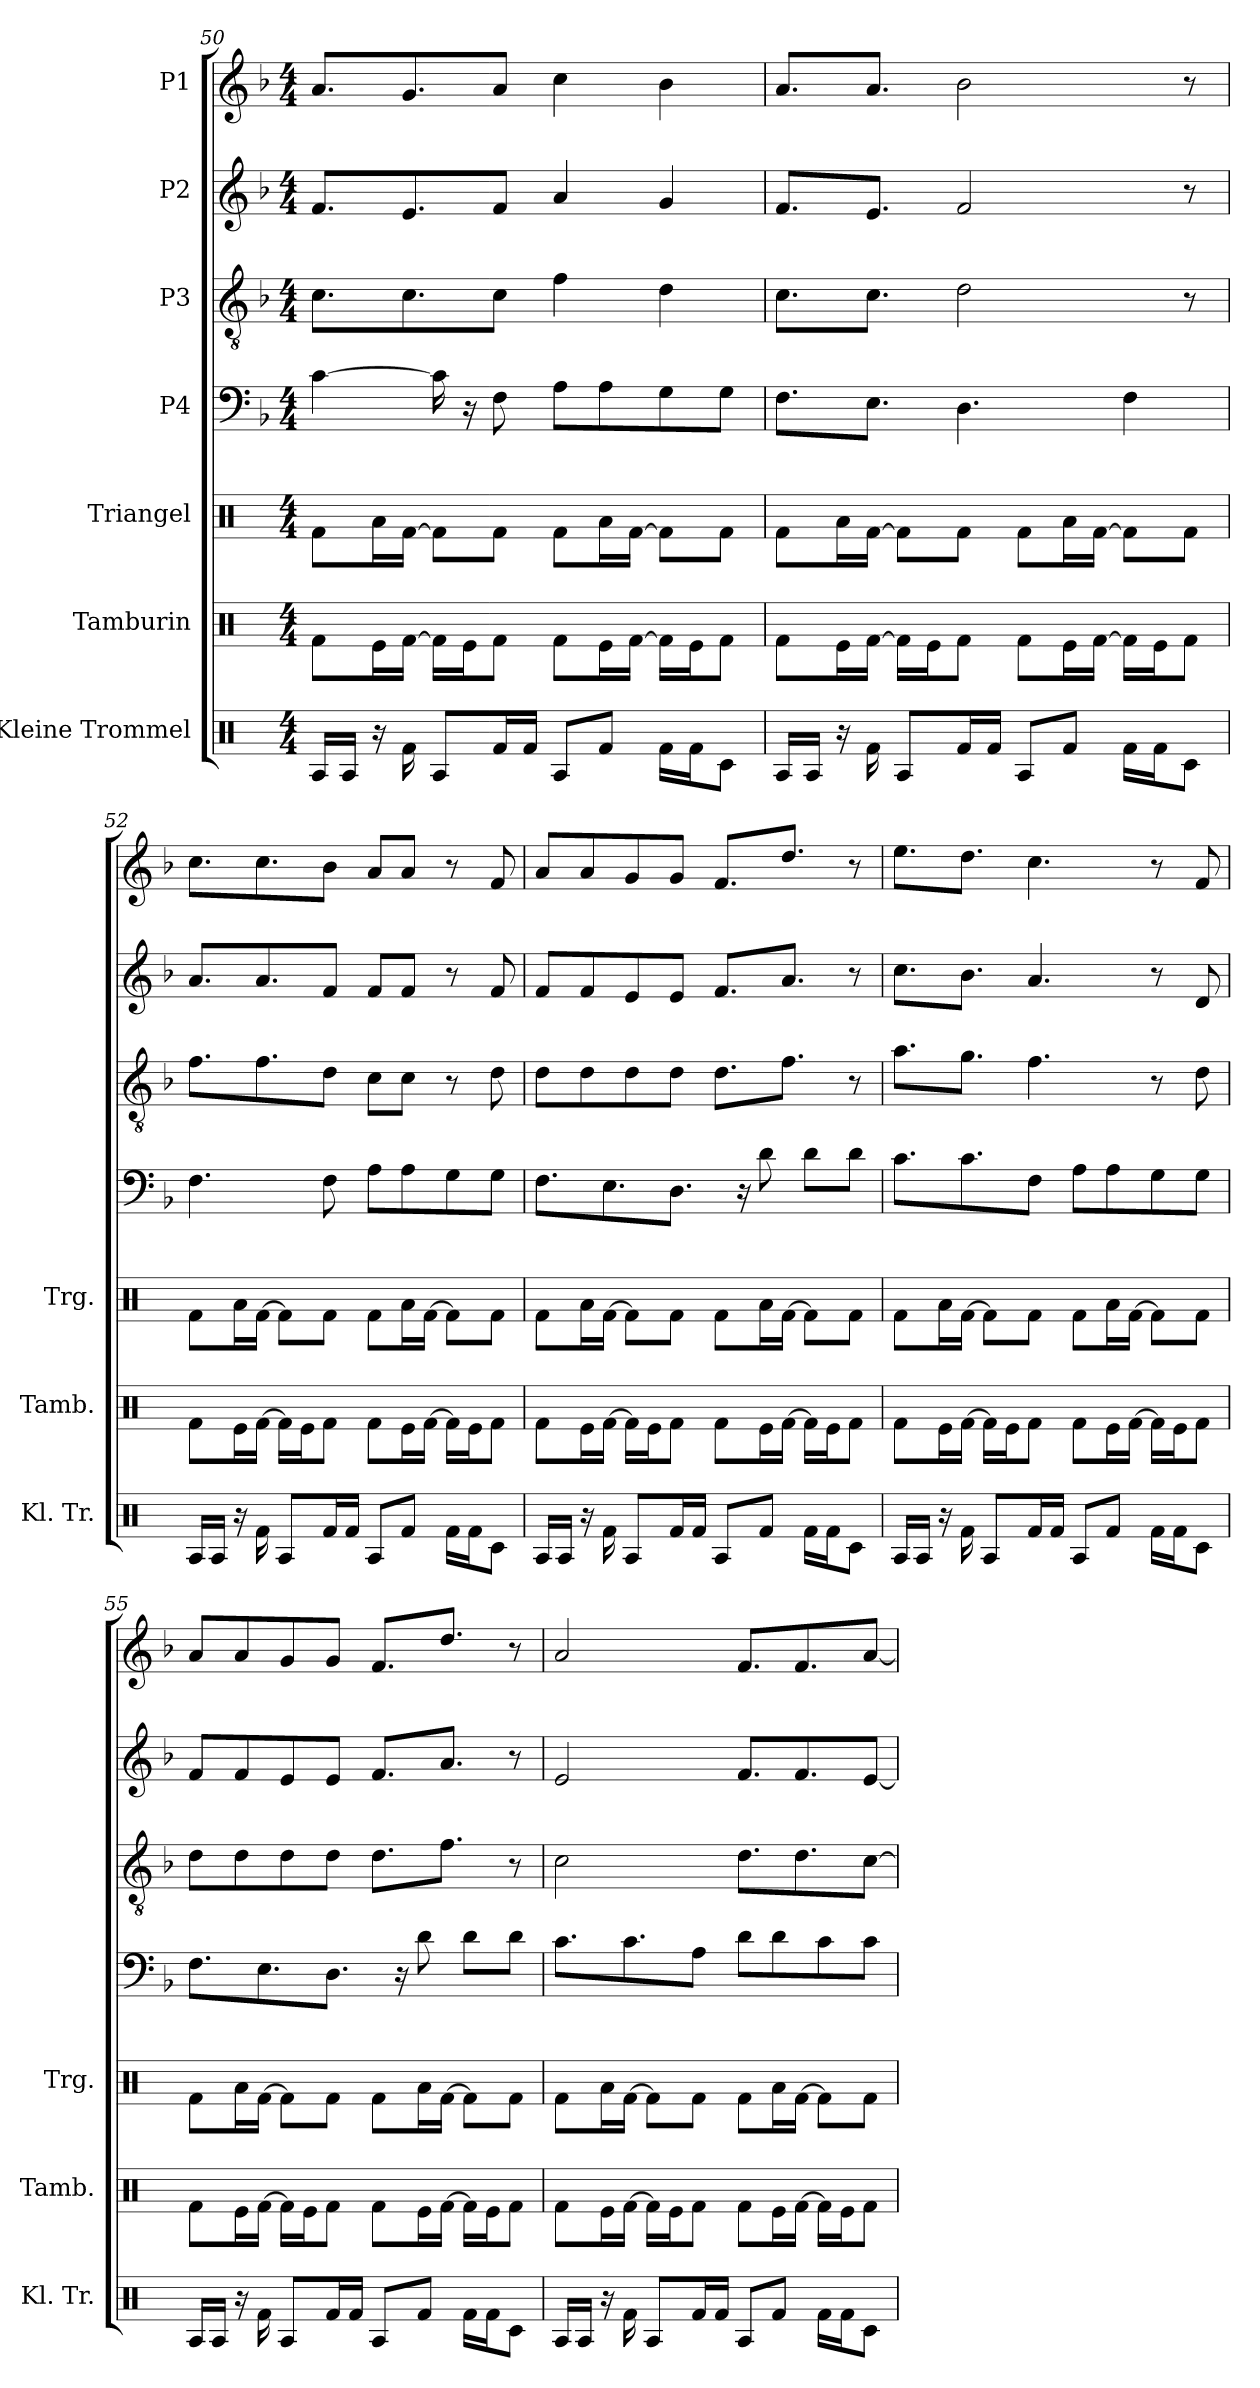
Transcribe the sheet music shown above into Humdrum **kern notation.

**kern	**kern	**kern	**kern	**kern	**kern	**kern
*part7	*part6	*part5	*part4	*part3	*part2	*part1
*staff7	*staff6	*staff5	*staff4	*staff3	*staff2	*staff1
*I"Kleine Trommel	*I"Tamburin	*I"Triangel	*I"P4	*I"P3	*I"P2	*I"P1
*I'Kl. Tr.	*I'Tamb.	*I'Trg.	*	*	*	*
*clefX	*clefX	*clefX	*clefF4	*clefGv2	*clefG2	*clefG2
*	*	*	*	*ITrd7c12	*	*
*k[]	*k[]	*k[]	*k[b-]	*k[b-]	*k[b-]	*k[b-]
*C:	*C:	*C:	*F:	*F:	*F:	*F:
*M4/4	*M4/4	*M4/4	*M4/4	*M4/4	*M4/4	*M4/4
=50	=50	=50	=50	=50	=50	=50
16RAi/LL	8Rfi\L	8Rfi\L	[>4ci\	8.Ci\L	8.fi/L	8.ai/L
16RAi/JJ	.	.	.	.	.	.
16r	16Rei\L	16Rai\L	.	.	.	.
16Rfi\	[>16Rfi\JJ	[>16Rfi\JJ	.	8.Ci\	8.ei/	8.gi/
8RAi/L	16Rfi\LL]	8Rfi\L]	16ci\]	.	.	.
.	16Rei\J	.	16r	.	.	.
16Rfi/L	8Rfi\J	8Rfi\J	8Fi\	8Ci\J	8fi/J	8ai/J
16Rfi/JJ	.	.	.	.	.	.
8RAi/L	8Rfi\L	8Rfi\L	8Ai\L	4Fi\	4ai/	4cci\
8Rfi/J	16Rei\L	16Rai\L	8Ai\	.	.	.
.	[>16Rfi\JJ	[>16Rfi\JJ	.	.	.	.
16Rfi\LL	16Rfi\LL]	8Rfi\L]	8Gi\	4Di\	4gi/	4b-i\
16Rfi\J	16Rei\J	.	.	.	.	.
8Rci\J	8Rfi\J	8Rfi\J	8Gi\J	.	.	.
=51	=51	=51	=51	=51	=51	=51
16RAi/LL	8Rfi\L	8Rfi\L	8.Fi\L	8.Ci\L	8.fi/L	8.ai/L
16RAi/JJ	.	.	.	.	.	.
16r	16Rei\L	16Rai\L	.	.	.	.
16Rfi\	[>16Rfi\JJ	[>16Rfi\JJ	8.Ei\J	8.Ci\J	8.ei/J	8.ai/J
8RAi/L	16Rfi\LL]	8Rfi\L]	.	.	.	.
.	16Rei\J	.	.	.	.	.
16Rfi/L	8Rfi\J	8Rfi\J	4.Di\	2Di\	2fi/	2b-i\
16Rfi/JJ	.	.	.	.	.	.
8RAi/L	8Rfi\L	8Rfi\L	.	.	.	.
8Rfi/J	16Rei\L	16Rai\L	.	.	.	.
.	[>16Rfi\JJ	[>16Rfi\JJ	.	.	.	.
16Rfi\LL	16Rfi\LL]	8Rfi\L]	4Fi\	.	.	.
16Rfi\J	16Rei\J	.	.	.	.	.
8Rci\J	8Rfi\J	8Rfi\J	.	8r	8r	8r
!!LO:LB:g=z
=52	=52	=52	=52	=52	=52	=52
16RAi/LL	8Rfi\L	8Rfi\L	4.Fi\	8.Fi\L	8.ai/L	8.cci\L
16RAi/JJ	.	.	.	.	.	.
16r	16Rei\L	16Rai\L	.	.	.	.
16Rfi\	[>16Rfi\JJ	[>16Rfi\JJ	.	8.Fi\	8.ai/	8.cci\
8RAi/L	16Rfi\LL]	8Rfi\L]	.	.	.	.
.	16Rei\J	.	.	.	.	.
16Rfi/L	8Rfi\J	8Rfi\J	8Fi\	8Di\J	8fi/J	8b-i\J
16Rfi/JJ	.	.	.	.	.	.
8RAi/L	8Rfi\L	8Rfi\L	8Ai\L	8Ci\L	8fi/L	8ai/L
8Rfi/J	16Rei\L	16Rai\L	8Ai\	8Ci\J	8fi/J	8ai/J
.	[>16Rfi\JJ	[>16Rfi\JJ	.	.	.	.
16Rfi\LL	16Rfi\LL]	8Rfi\L]	8Gi\	8r	8r	8r
16Rfi\J	16Rei\J	.	.	.	.	.
8Rci\J	8Rfi\J	8Rfi\J	8Gi\J	8Di\	8fi/	8fi/
=53	=53	=53	=53	=53	=53	=53
16RAi/LL	8Rfi\L	8Rfi\L	8.Fi\L	8Di\L	8fi/L	8ai/L
16RAi/JJ	.	.	.	.	.	.
16r	16Rei\L	16Rai\L	.	8Di\	8fi/	8ai/
16Rfi\	[>16Rfi\JJ	[>16Rfi\JJ	8.Ei\	.	.	.
8RAi/L	16Rfi\LL]	8Rfi\L]	.	8Di\	8ei/	8gi/
.	16Rei\J	.	.	.	.	.
16Rfi/L	8Rfi\J	8Rfi\J	8.Di\J	8Di\J	8ei/J	8gi/J
16Rfi/JJ	.	.	.	.	.	.
8RAi/L	8Rfi\L	8Rfi\L	.	8.Di\L	8.fi/L	8.fi/L
.	.	.	16r	.	.	.
8Rfi/J	16Rei\L	16Rai\L	8di\	.	.	.
.	[>16Rfi\JJ	[>16Rfi\JJ	.	8.Fi\J	8.ai/J	8.ddi/J
16Rfi\LL	16Rfi\LL]	8Rfi\L]	8di\L	.	.	.
16Rfi\J	16Rei\J	.	.	.	.	.
8Rci\J	8Rfi\J	8Rfi\J	8di\J	8r	8r	8r
=54	=54	=54	=54	=54	=54	=54
16RAi/LL	8Rfi\L	8Rfi\L	8.ci\L	8.Ai\L	8.cci\L	8.eei\L
16RAi/JJ	.	.	.	.	.	.
16r	16Rei\L	16Rai\L	.	.	.	.
16Rfi\	[>16Rfi\JJ	[>16Rfi\JJ	8.ci\	8.Gi\J	8.b-i\J	8.ddi\J
8RAi/L	16Rfi\LL]	8Rfi\L]	.	.	.	.
.	16Rei\J	.	.	.	.	.
16Rfi/L	8Rfi\J	8Rfi\J	8Fi\J	4.Fi\	4.ai/	4.cci\
16Rfi/JJ	.	.	.	.	.	.
8RAi/L	8Rfi\L	8Rfi\L	8Ai\L	.	.	.
8Rfi/J	16Rei\L	16Rai\L	8Ai\	.	.	.
.	[>16Rfi\JJ	[>16Rfi\JJ	.	.	.	.
16Rfi\LL	16Rfi\LL]	8Rfi\L]	8Gi\	8r	8r	8r
16Rfi\J	16Rei\J	.	.	.	.	.
8Rci\J	8Rfi\J	8Rfi\J	8Gi\J	8Di\	8di/	8fi/
!!LO:PB:g=z
=55	=55	=55	=55	=55	=55	=55
16RAi/LL	8Rfi\L	8Rfi\L	8.Fi\L	8Di\L	8fi/L	8ai/L
16RAi/JJ	.	.	.	.	.	.
16r	16Rei\L	16Rai\L	.	8Di\	8fi/	8ai/
16Rfi\	[>16Rfi\JJ	[>16Rfi\JJ	8.Ei\	.	.	.
8RAi/L	16Rfi\LL]	8Rfi\L]	.	8Di\	8ei/	8gi/
.	16Rei\J	.	.	.	.	.
16Rfi/L	8Rfi\J	8Rfi\J	8.Di\J	8Di\J	8ei/J	8gi/J
16Rfi/JJ	.	.	.	.	.	.
8RAi/L	8Rfi\L	8Rfi\L	.	8.Di\L	8.fi/L	8.fi/L
.	.	.	16r	.	.	.
8Rfi/J	16Rei\L	16Rai\L	8di\	.	.	.
.	[>16Rfi\JJ	[>16Rfi\JJ	.	8.Fi\J	8.ai/J	8.ddi/J
16Rfi\LL	16Rfi\LL]	8Rfi\L]	8di\L	.	.	.
16Rfi\J	16Rei\J	.	.	.	.	.
8Rci\J	8Rfi\J	8Rfi\J	8di\J	8r	8r	8r
=56	=56	=56	=56	=56	=56	=56
16RAi/LL	8Rfi\L	8Rfi\L	8.ci\L	2Ci\	2ei/	2ai/
16RAi/JJ	.	.	.	.	.	.
16r	16Rei\L	16Rai\L	.	.	.	.
16Rfi\	[>16Rfi\JJ	[>16Rfi\JJ	8.ci\	.	.	.
8RAi/L	16Rfi\LL]	8Rfi\L]	.	.	.	.
.	16Rei\J	.	.	.	.	.
16Rfi/L	8Rfi\J	8Rfi\J	8Ai\J	.	.	.
16Rfi/JJ	.	.	.	.	.	.
8RAi/L	8Rfi\L	8Rfi\L	8di\L	8.Di\L	8.fi/L	8.fi/L
8Rfi/J	16Rei\L	16Rai\L	8di\	.	.	.
.	[>16Rfi\JJ	[>16Rfi\JJ	.	8.Di\	8.fi/	8.fi/
16Rfi\LL	16Rfi\LL]	8Rfi\L]	8ci\	.	.	.
16Rfi\J	16Rei\J	.	.	.	.	.
8Rci\J	8Rfi\J	8Rfi\J	8ci\J	[>8Ci\J	[<8ei/J	[<8ai/J
=	=	=	=	=	=	=
*-	*-	*-	*-	*-	*-	*-
